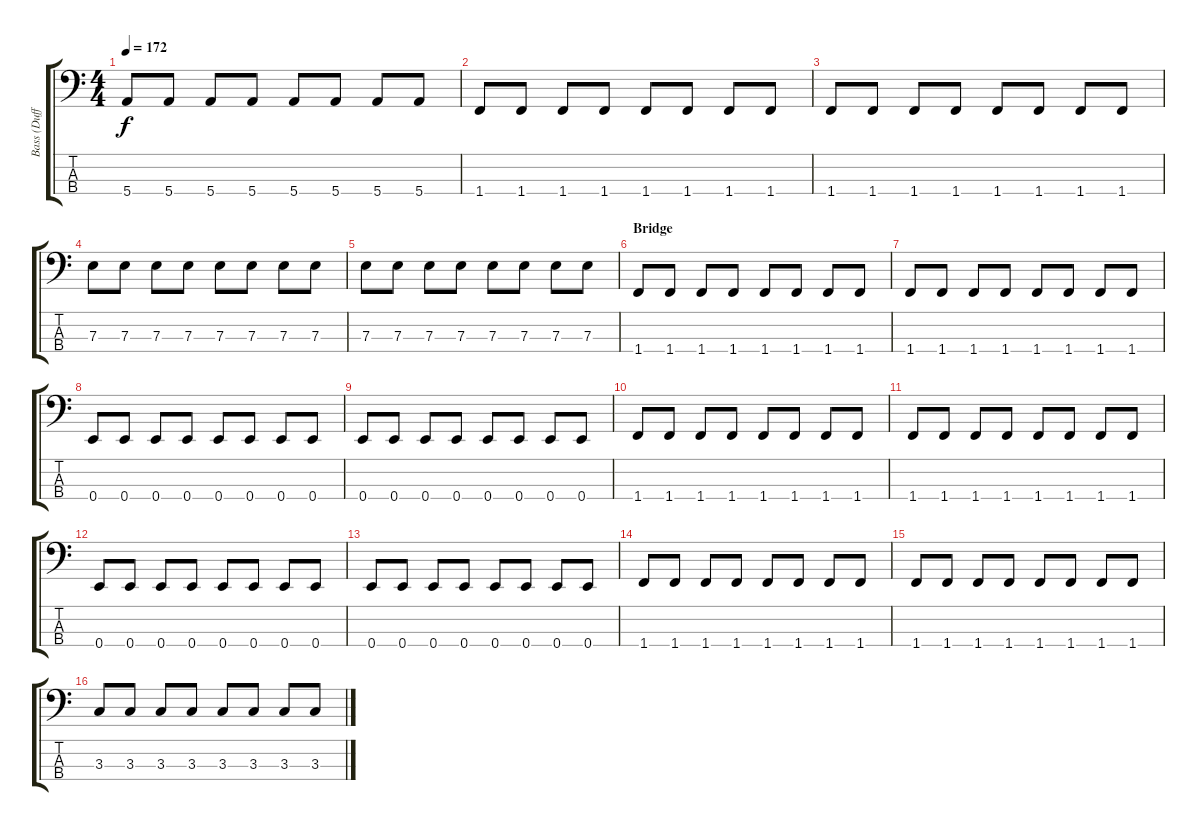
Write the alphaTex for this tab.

\track ("Bass (Duff)" "Bass (Duff") {instrument electricbasspick}
\staff {score tabs}
\tuning (G2 D2 A1 E1) {hide}
\ts (4 4)
\tempo 172
\clef f4
\ks c
5.4.8{dy f} 5.4.8 5.4.8 5.4.8 5.4.8 5.4.8 5.4.8 5.4.8 |
1.4.8 1.4.8 1.4.8 1.4.8 1.4.8 1.4.8 1.4.8 1.4.8 |
1.4.8 1.4.8 1.4.8 1.4.8 1.4.8 1.4.8 1.4.8 1.4.8 |
7.3.8 7.3.8 7.3.8 7.3.8 7.3.8 7.3.8 7.3.8 7.3.8 |
7.3.8 7.3.8 7.3.8 7.3.8 7.3.8 7.3.8 7.3.8 7.3.8 |
\section ("" "Bridge")
1.4.8 1.4.8 1.4.8 1.4.8 1.4.8 1.4.8 1.4.8 1.4.8 |
1.4.8 1.4.8 1.4.8 1.4.8 1.4.8 1.4.8 1.4.8 1.4.8 |
0.4.8 0.4.8 0.4.8 0.4.8 0.4.8 0.4.8 0.4.8 0.4.8 |
0.4.8 0.4.8 0.4.8 0.4.8 0.4.8 0.4.8 0.4.8 0.4.8 |
1.4.8 1.4.8 1.4.8 1.4.8 1.4.8 1.4.8 1.4.8 1.4.8 |
1.4.8 1.4.8 1.4.8 1.4.8 1.4.8 1.4.8 1.4.8 1.4.8 |
0.4.8 0.4.8 0.4.8 0.4.8 0.4.8 0.4.8 0.4.8 0.4.8 |
0.4.8 0.4.8 0.4.8 0.4.8 0.4.8 0.4.8 0.4.8 0.4.8 |
1.4.8 1.4.8 1.4.8 1.4.8 1.4.8 1.4.8 1.4.8 1.4.8 |
1.4.8 1.4.8 1.4.8 1.4.8 1.4.8 1.4.8 1.4.8 1.4.8 |
3.3.8 3.3.8 3.3.8 3.3.8 3.3.8 3.3.8 3.3.8 3.3.8
